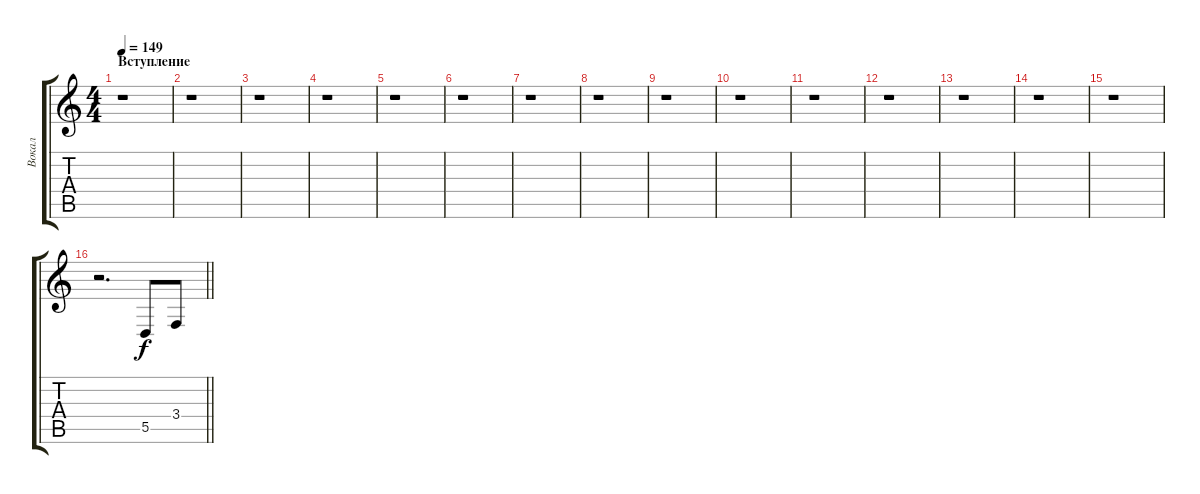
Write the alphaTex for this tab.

\track ("Вокал" "Вокал") {instrument tenorsax}
\staff {score tabs}
\tuning (E4 B3 G3 D3 A2 E2) {hide}
\ts (4 4)
\section ("" "Вступление")
\tempo 149
\clef g2
\ks c
r.1{dy f instrument tenorsax} |
r.1 |
r.1 |
r.1 |
r.1 |
r.1 |
r.1 |
r.1 |
r.1 |
r.1 |
r.1 |
r.1 |
r.1 |
r.1 |
r.1 |
\barLineRight lightlight
r.2{d} 5.5.8 3.4.8
